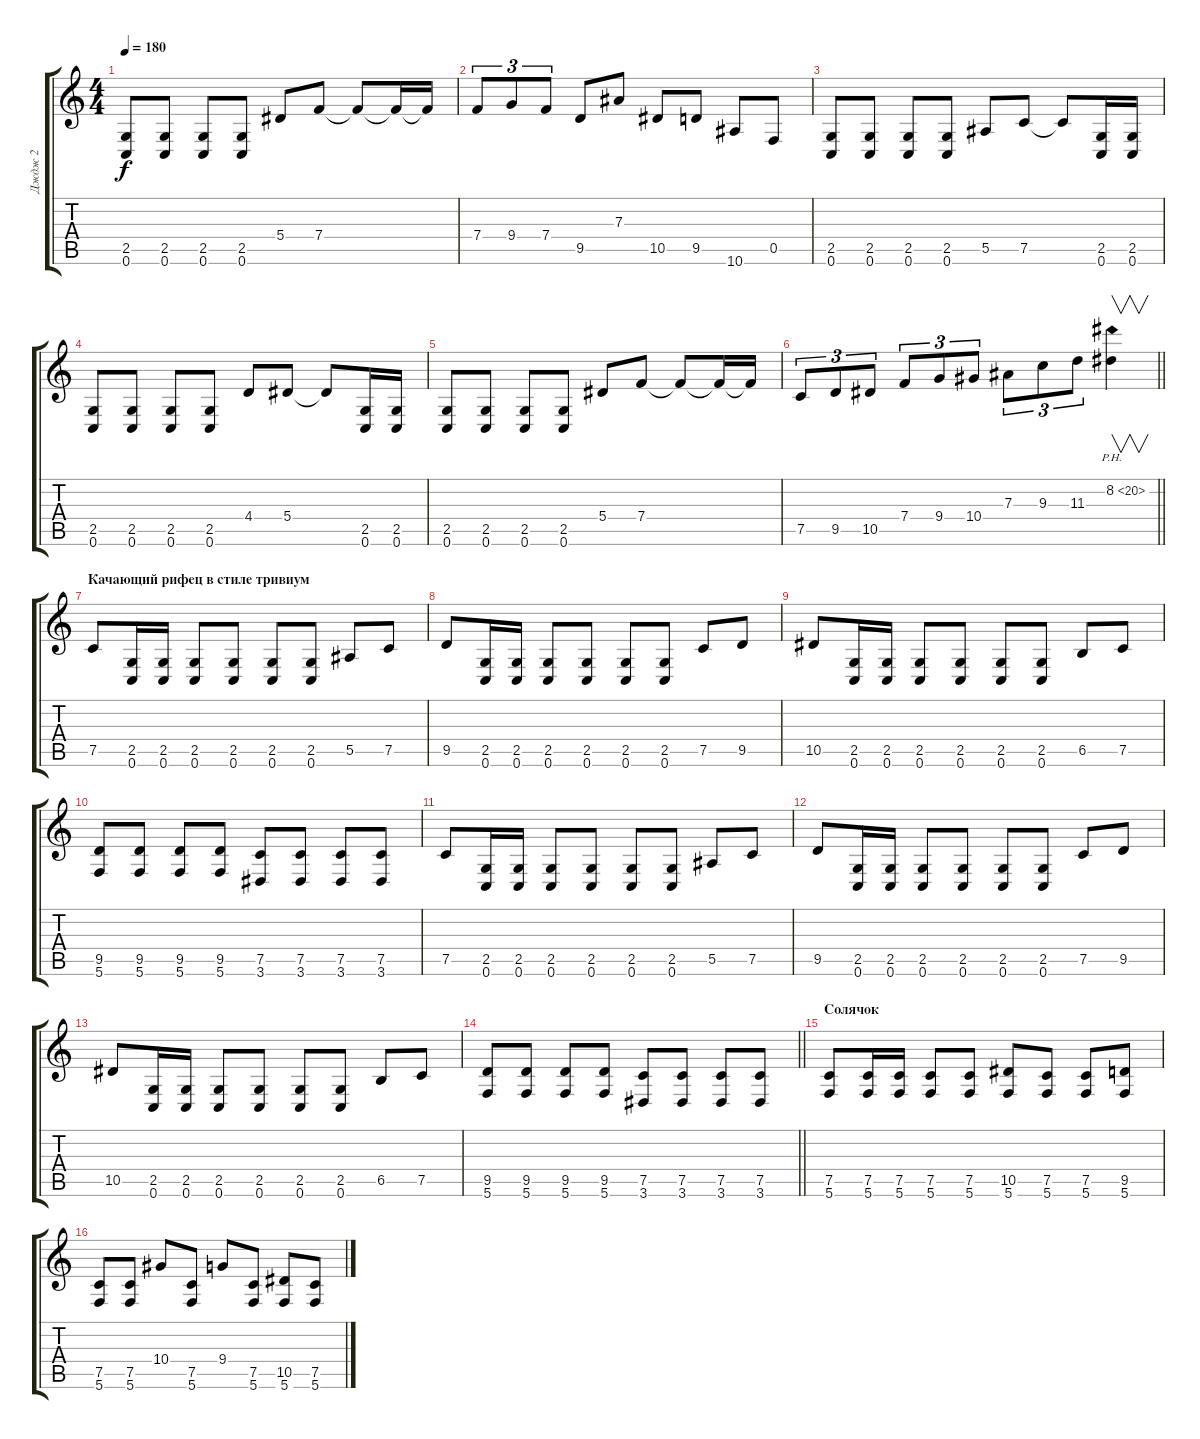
\track ("Дждж 2" "Дждж 2") {instrument overdrivenguitar}
\staff {score tabs}
\tuning (C4 G3 Eb3 Bb2 F2 C2) {hide}
\ts (4 4)
\tempo 180
\clef g2
\ks c
(2.5 0.6).8{dy f} (2.5 0.6).8 (2.5 0.6).8 (2.5 0.6).8 5.4.8 7.4.8 7.4{t}.8 7.4{t}.16 7.4{t}.16 |
7.4.8{tu (3 2)} 9.4.8{tu (3 2)} 7.4.8{tu (3 2)} 9.5.8 7.3.8 10.5.8 9.5.8 10.6.8 0.5.8 |
(2.5 0.6).8 (2.5 0.6).8 (2.5 0.6).8 (2.5 0.6).8 5.5.8 7.5.8 7.5{t}.8 (2.5 0.6).16 (2.5 0.6).16 |
(2.5 0.6).8 (2.5 0.6).8 (2.5 0.6).8 (2.5 0.6).8 4.4.8 5.4.8 5.4{t}.8 (2.5 0.6).16 (2.5 0.6).16 |
(2.5 0.6).8 (2.5 0.6).8 (2.5 0.6).8 (2.5 0.6).8 5.4.8 7.4.8 7.4{t}.8 7.4{t}.16 7.4{t}.16 |
\barLineRight lightlight
7.5.8{tu (3 2)} 9.5.8{tu (3 2)} 10.5.8{tu (3 2)} 7.4.8{tu (3 2)} 9.4.8{tu (3 2)} 10.4.8{tu (3 2)} 7.3.8{tu (3 2)} 9.3.8{tu (3 2)} 11.3.8{tu (3 2)} 8.2{ph 12}.4{v} |
\section ("" "Качающий рифец в стиле тривиум")
7.5.8 (2.5 0.6).16 (2.5 0.6).16 (2.5 0.6).8 (2.5 0.6).8 (2.5 0.6).8 (2.5 0.6).8 5.5.8 7.5.8 |
9.5.8 (2.5 0.6).16 (2.5 0.6).16 (2.5 0.6).8 (2.5 0.6).8 (2.5 0.6).8 (2.5 0.6).8 7.5.8 9.5.8 |
10.5.8 (2.5 0.6).16 (2.5 0.6).16 (2.5 0.6).8 (2.5 0.6).8 (2.5 0.6).8 (2.5 0.6).8 6.5.8 7.5.8 |
(9.5 5.6).8 (9.5 5.6).8 (9.5 5.6).8 (9.5 5.6).8 (7.5 3.6).8 (7.5 3.6).8 (7.5 3.6).8 (7.5 3.6).8 |
7.5.8 (2.5 0.6).16 (2.5 0.6).16 (2.5 0.6).8 (2.5 0.6).8 (2.5 0.6).8 (2.5 0.6).8 5.5.8 7.5.8 |
9.5.8 (2.5 0.6).16 (2.5 0.6).16 (2.5 0.6).8 (2.5 0.6).8 (2.5 0.6).8 (2.5 0.6).8 7.5.8 9.5.8 |
10.5.8 (2.5 0.6).16 (2.5 0.6).16 (2.5 0.6).8 (2.5 0.6).8 (2.5 0.6).8 (2.5 0.6).8 6.5.8 7.5.8 |
\barLineRight lightlight
(9.5 5.6).8 (9.5 5.6).8 (9.5 5.6).8 (9.5 5.6).8 (7.5 3.6).8 (7.5 3.6).8 (7.5 3.6).8 (7.5 3.6).8 |
\section ("" "Солячок")
(7.5 5.6).8 (7.5 5.6).16 (7.5 5.6).16 (7.5 5.6).8 (7.5 5.6).8 (10.5 5.6).8 (7.5 5.6).8 (7.5 5.6).8 (9.5 5.6).8 |
(7.5 5.6).8 (7.5 5.6).8 10.4.8 (7.5 5.6).8 9.4.8 (7.5 5.6).8 (10.5 5.6).8 (7.5 5.6).8
